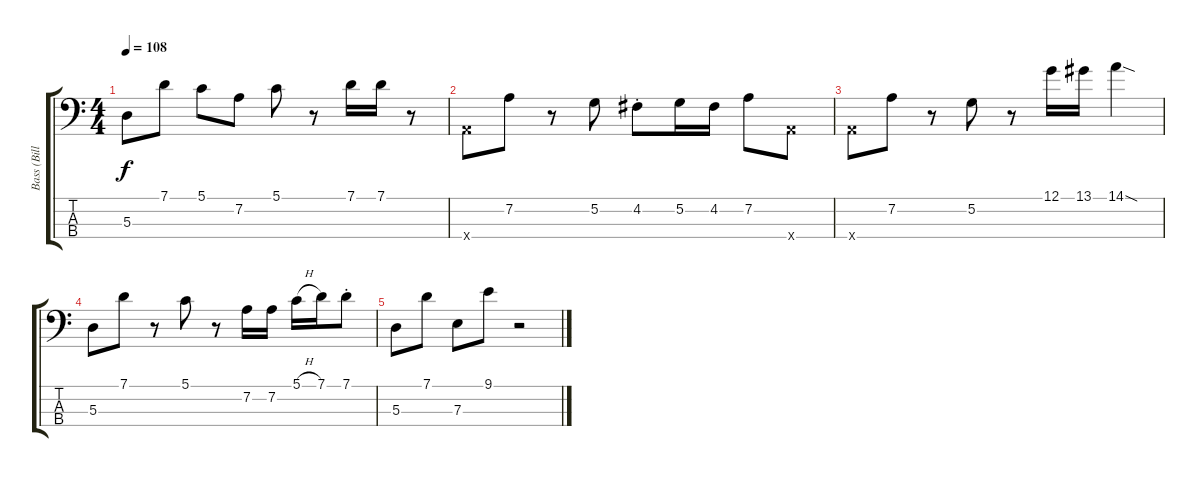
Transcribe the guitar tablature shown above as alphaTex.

\track ("Bass (Bill)" "Bass (Bill") {instrument electricbassfinger}
\staff {score tabs}
\tuning (G2 D2 A1 E1) {hide}
\ts (4 4)
\tempo 108
\clef f4
\ks c
5.3.8{dy f} 7.1.8 5.1.8 7.2.8 5.1.8 r.8 7.1.16 7.1.16 r.8 |
5.4{x}.8 7.2.8 r.8 5.2.8 4.2{st}.8 5.2.16 4.2.16 7.2.8 5.4{x}.8 |
5.4{x}.8 7.2.8 r.8 5.2.8 r.8 12.1.16 13.1.16 14.1{sod}.4 |
5.3.8 7.1.8 r.8 5.1.8 r.8 7.2.16 7.2.16 5.1{h}.16 7.1.16 7.1{st}.8 |
5.3.8 7.1.8 7.3.8 9.1.8 r.2
